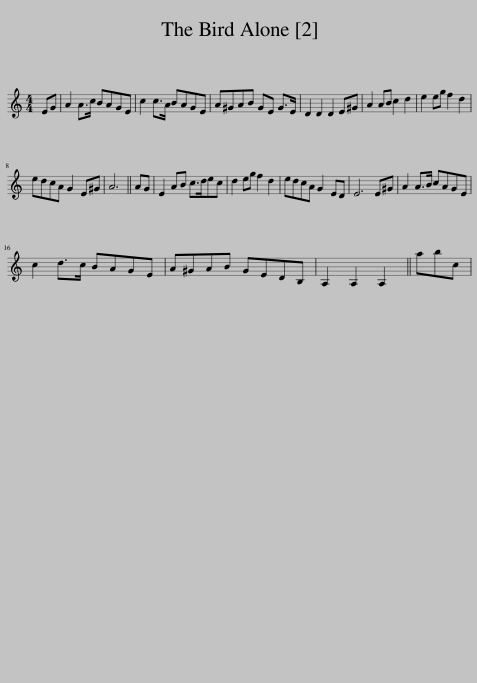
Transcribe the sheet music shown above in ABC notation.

X:1
L:1/8
M:4/4
I:linebreak $
K:C
V:1 treble
V:1
 EG | A2 A>c BAGE | c2 c>A BAGE | A^GAB GE G>E | D2 D2 D2 E^G | %5
 A2 AB c2 d2 | e2 eg f2 d2 |$ edcA G2 E^G | A6 || AG | %10
 E2 AB c>dec | d2 eg f2 d2 | edcA G2 ED | E6 E^G | A2 A>B cAGE |$ %15
 c2 d>c BAGE | A^GAB GEDB, | A,2 A,2 A,2 || abc | %19
